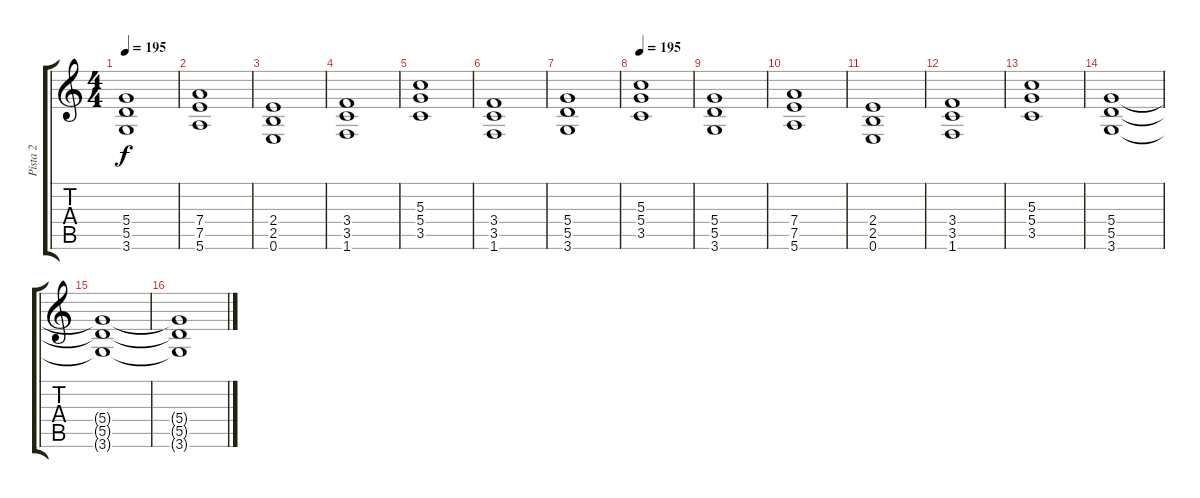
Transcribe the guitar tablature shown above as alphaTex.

\track ("Pista 2" "Pista 2") {instrument overdrivenguitar}
\staff {score tabs}
\tuning (E4 B3 G3 D3 A2 E2) {hide}
\ts (4 4)
\tempo 195
\clef g2
\ks c
(5.4 5.5 3.6).1{dy f} |
(7.4 7.5 5.6).1 |
(2.4 2.5 0.6).1 |
(3.4 3.5 1.6).1 |
(5.3 5.4 3.5).1 |
(3.4 3.5 1.6).1 |
(5.4 5.5 3.6).1 |
\tempo 195
(5.3 5.4 3.5).1 |
(5.4 5.5 3.6).1 |
(7.4 7.5 5.6).1 |
(2.4 2.5 0.6).1 |
(3.4 3.5 1.6).1 |
(5.3 5.4 3.5).1 |
(5.4 5.5 3.6).1 |
(5.4{t} 5.5{t} 3.6{t}).1 |
(5.4{t} 5.5{t} 3.6{t}).1
